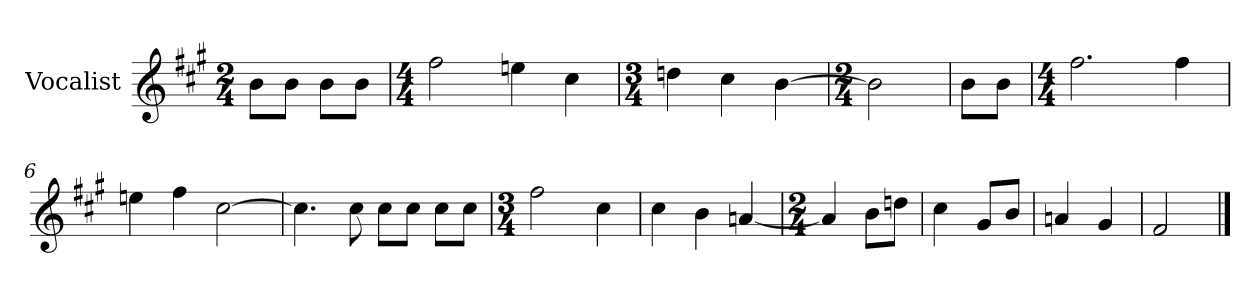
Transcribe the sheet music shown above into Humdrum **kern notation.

**kern
*part1
*staff1
*I"Vocalist
*k[f#c#g#]
*f#:
*M2/4
=
8bL
8bJ
8bL
8bJ
=1
*M4/4
2ff#
4een
4cc#
=2
*M3/4
4ddn
4cc#
[4b
=3
*M2/4
2b]
=4
8bL
8bJ
=5
*M4/4
2.ff#
4ff#
=6
4een
4ff#
[2cc#
=7
4.cc#]
8cc#
8cc#L
8cc#J
8cc#L
8cc#J
=8
*M3/4
2ff#
4cc#
=9
4cc#
4b
[4an
=10
*M2/4
4an]
8bL
8ddnJ
=11
4cc#
8g#L
8bJ
=12
4an
4g#
=13
2f#
==
*-
